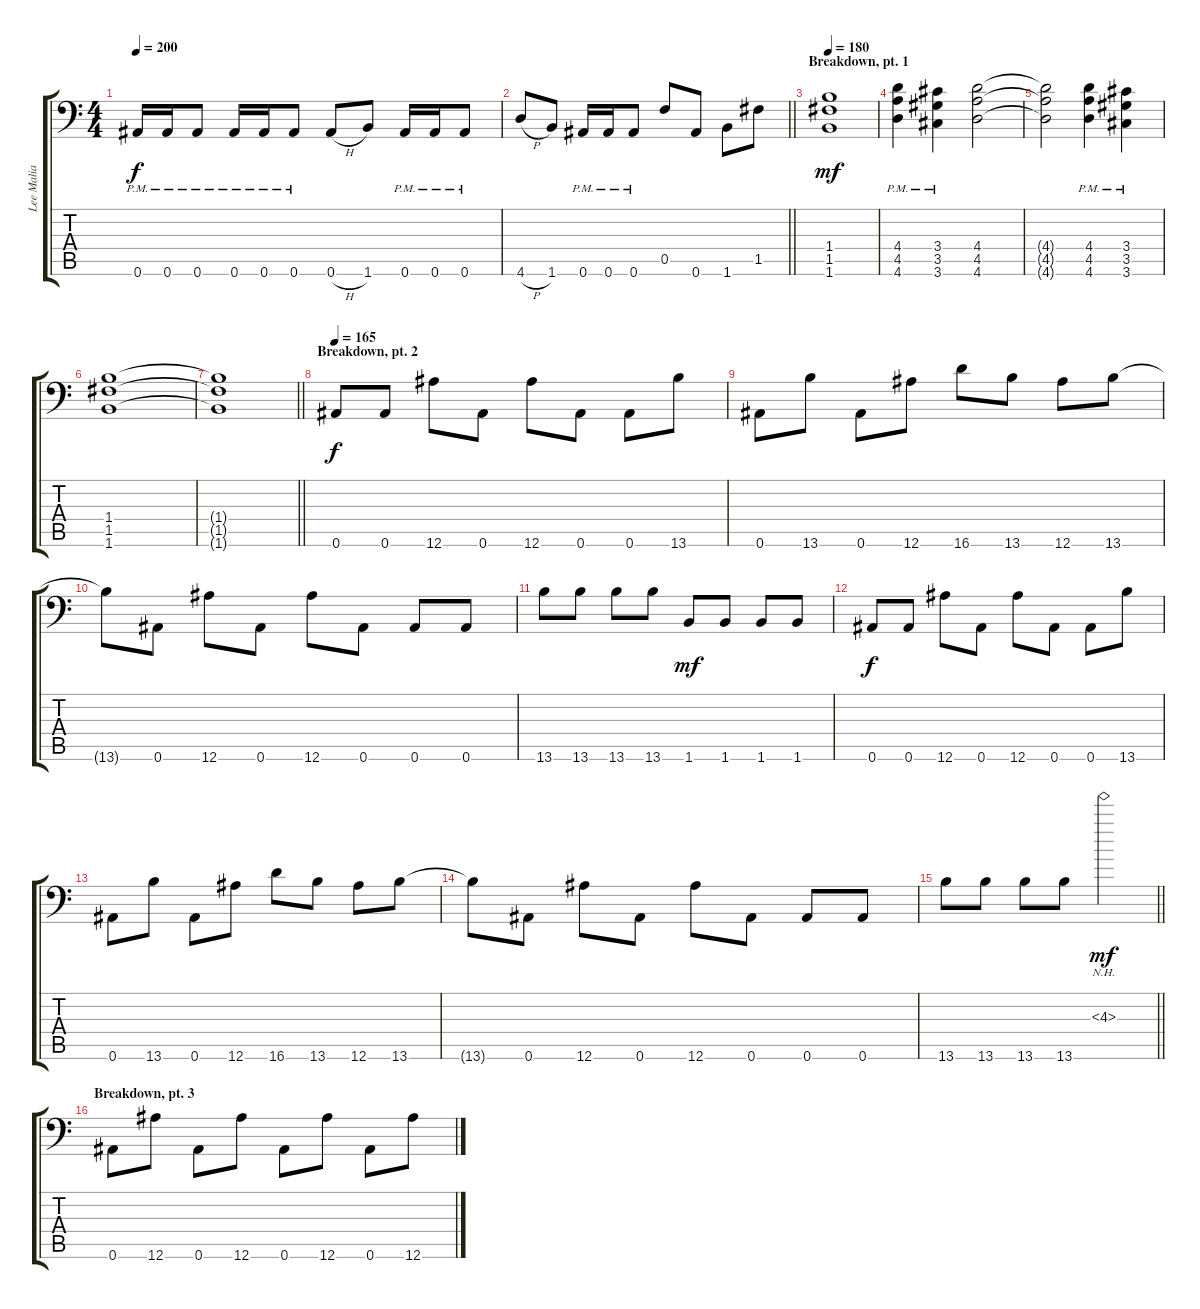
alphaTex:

\track ("Lee Malia" "Lee Malia") {instrument distortionguitar}
\staff {score tabs}
\tuning (C4 G3 Eb3 Bb2 F2 Bb1) {hide}
\ts (4 4)
\tempo 200
\clef f4
\ks c
0.6{pm}.16{dy f} 0.6{pm}.16 0.6{pm}.8 0.6{pm}.16 0.6{pm}.16 0.6{pm}.8 0.6{h}.8 1.6.8 0.6{pm}.16 0.6{pm}.16 0.6{pm}.8 |
\barLineRight lightlight
4.6{h}.8 1.6.8 0.6{pm}.16 0.6{pm}.16 0.6{pm}.8 0.5.8 0.6.8 1.6.8 1.5.8 |
\section ("" "Breakdown, pt. 1")
\tempo 180
(1.4 1.5 1.6).1{dy mf} |
(4.4{pm} 4.5{pm} 4.6{pm}).4 (3.4{pm} 3.5{pm} 3.6{pm}).4 (4.4 4.5 4.6).2 |
(4.4{t} 4.5{t} 4.6{t}).2 (4.4{pm} 4.5{pm} 4.6{pm}).4 (3.4{pm} 3.5{pm} 3.6{pm}).4 |
(1.4 1.5 1.6).1 |
\barLineRight lightlight
(1.4{t} 1.5{t} 1.6{t}).1 |
\section ("" "Breakdown, pt. 2")
\tempo 165
0.6.8{dy f} 0.6.8 12.6.8 0.6.8 12.6.8 0.6.8 0.6.8 13.6.8 |
0.6.8 13.6.8 0.6.8 12.6.8 16.6.8 13.6.8 12.6.8 13.6.8 |
13.6{t}.8 0.6.8 12.6.8 0.6.8 12.6.8 0.6.8 0.6.8 0.6.8 |
13.6.8 13.6.8 13.6.8 13.6.8 1.6.8{dy mf} 1.6.8 1.6.8 1.6.8 |
0.6.8{dy f} 0.6.8 12.6.8 0.6.8 12.6.8 0.6.8 0.6.8 13.6.8 |
0.6.8 13.6.8 0.6.8 12.6.8 16.6.8 13.6.8 12.6.8 13.6.8 |
13.6{t}.8 0.6.8 12.6.8 0.6.8 12.6.8 0.6.8 0.6.8 0.6.8 |
\barLineRight lightlight
13.6.8 13.6.8 13.6.8 13.6.8 4.3{nh}.2{dy mf} |
\section ("" "Breakdown, pt. 3")
0.6.8 12.6.8 0.6.8 12.6.8 0.6.8 12.6.8 0.6.8 12.6.8
